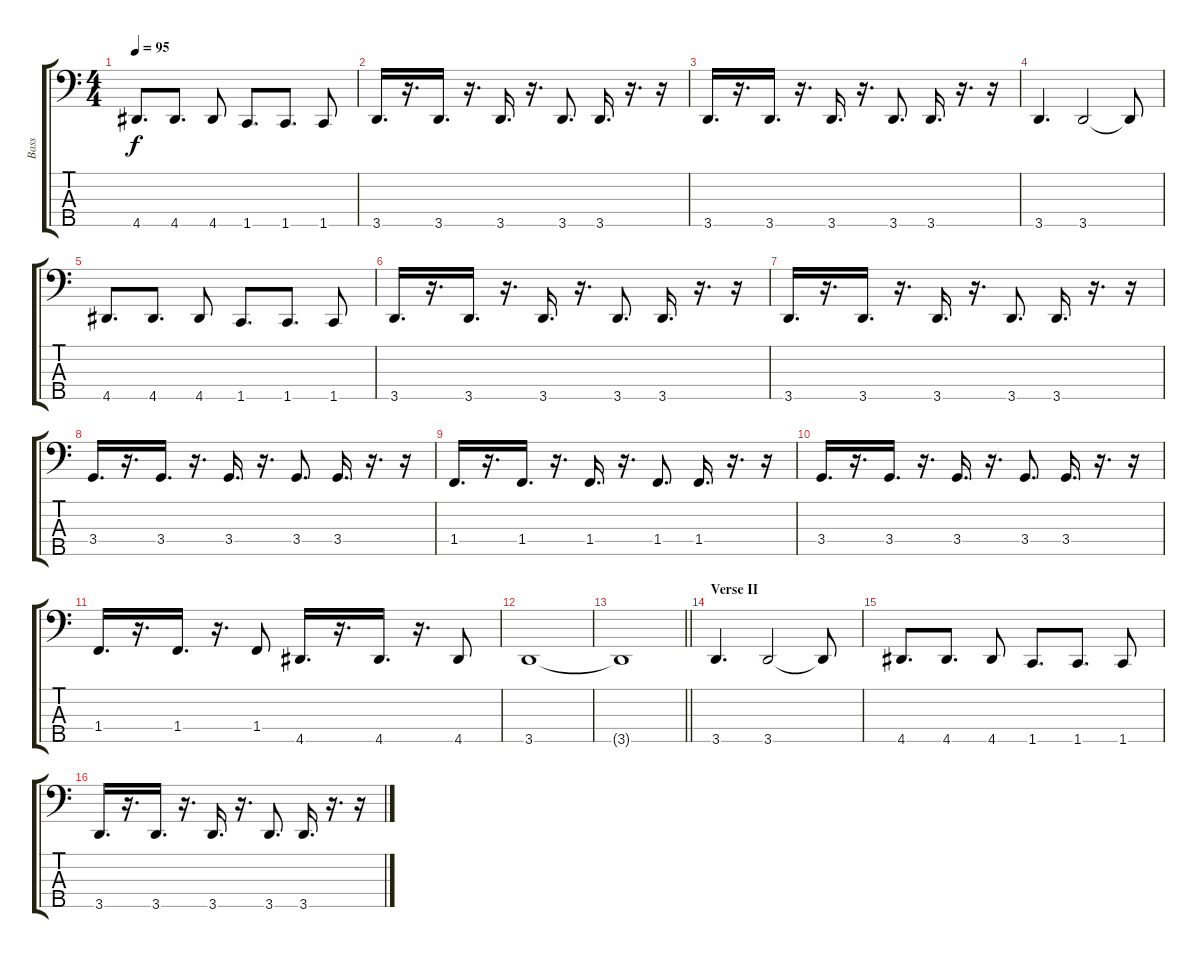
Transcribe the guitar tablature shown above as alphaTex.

\track ("Bass" "Bass") {instrument electricbassfinger}
\staff {score tabs}
\tuning (G2 D2 A1 E1 B0) {hide}
\ts (4 4)
\tempo 95
\clef f4
\ks c
4.5.8{d dy f} 4.5.8{d} 4.5.8 1.5.8{d} 1.5.8{d} 1.5.8 |
3.5.16{d} r.16{d} 3.5.16{d} r.16{d} 3.5.16{d} r.16{d} 3.5.8{d} 3.5.16{d} r.16{d} r.16 |
3.5.16{d} r.16{d} 3.5.16{d} r.16{d} 3.5.16{d} r.16{d} 3.5.8{d} 3.5.16{d} r.16{d} r.16 |
3.5.4{d} 3.5.2 3.5{t}.8 |
4.5.8{d} 4.5.8{d} 4.5.8 1.5.8{d} 1.5.8{d} 1.5.8 |
3.5.16{d} r.16{d} 3.5.16{d} r.16{d} 3.5.16{d} r.16{d} 3.5.8{d} 3.5.16{d} r.16{d} r.16 |
3.5.16{d} r.16{d} 3.5.16{d} r.16{d} 3.5.16{d} r.16{d} 3.5.8{d} 3.5.16{d} r.16{d} r.16 |
3.4.16{d} r.16{d} 3.4.16{d} r.16{d} 3.4.16{d} r.16{d} 3.4.8{d} 3.4.16{d} r.16{d} r.16 |
1.4.16{d} r.16{d} 1.4.16{d} r.16{d} 1.4.16{d} r.16{d} 1.4.8{d} 1.4.16{d} r.16{d} r.16 |
3.4.16{d} r.16{d} 3.4.16{d} r.16{d} 3.4.16{d} r.16{d} 3.4.8{d} 3.4.16{d} r.16{d} r.16 |
1.4.16{d} r.16{d} 1.4.16{d} r.16{d} 1.4.8 4.5.16{d} r.16{d} 4.5.16{d} r.16{d} 4.5.8 |
3.5.1 |
\barLineRight lightlight
3.5{t}.1 |
\section ("" "Verse II")
3.5.4{d} 3.5.2 3.5{t}.8 |
4.5.8{d} 4.5.8{d} 4.5.8 1.5.8{d} 1.5.8{d} 1.5.8 |
3.5.16{d} r.16{d} 3.5.16{d} r.16{d} 3.5.16{d} r.16{d} 3.5.8{d} 3.5.16{d} r.16{d} r.16
